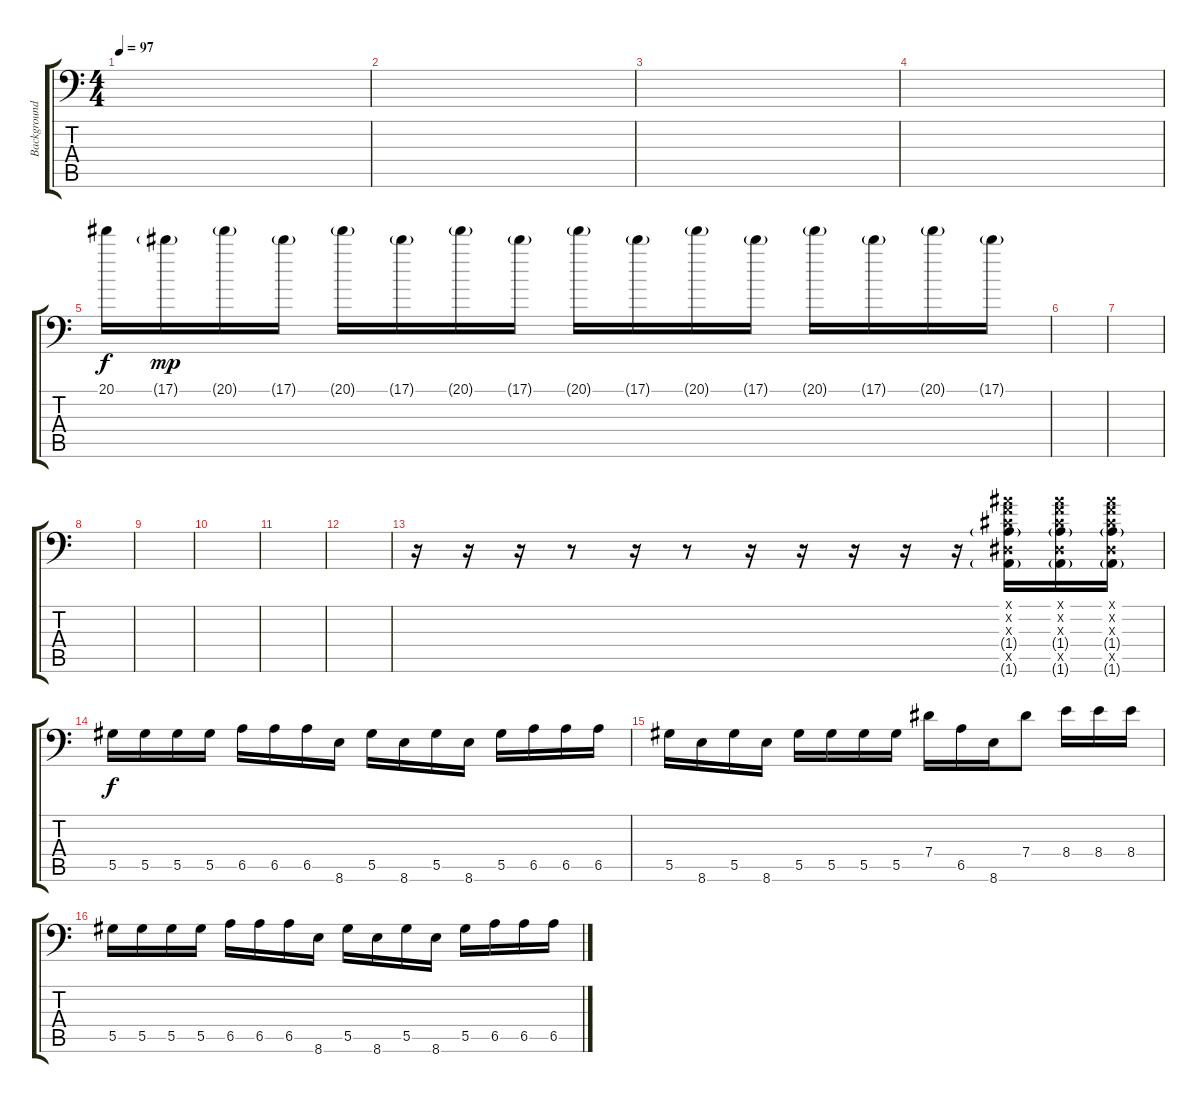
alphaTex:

\track ("Background Melodies" "Background") {instrument distortionguitar}
\staff {score tabs}
\tuning (Bb3 F3 Db3 Ab2 Eb2 Ab1) {hide}
\ts (4 4)
\tempo 97
\clef f4
\ks c
|
|
|
|
20.1.16 17.1{g}.16{dy mp} 20.1{g}.16 17.1{g}.16 20.1{g}.16 17.1{g}.16 20.1{g}.16 17.1{g}.16 20.1{g}.16 17.1{g}.16 20.1{g}.16 17.1{g}.16 20.1{g}.16 17.1{g}.16 20.1{g}.16 17.1{g}.16 |
|
|
|
|
|
|
|
r.16 r.16 r.16 r.8 r.16 r.8 r.16 r.16 r.16 r.16 r.16 (0.1{x} 0.2{x} 0.3{x} 1.4{g} 0.5{x} 1.6{g}).16 (0.1{x} 0.2{x} 0.3{x} 1.4{g} 0.5{x} 1.6{g}).16 (0.1{x} 0.2{x} 0.3{x} 1.4{g} 0.5{x} 1.6{g}).16 |
5.5.16{dy f} 5.5.16 5.5.16 5.5.16 6.5.16 6.5.16 6.5.16 8.6.16 5.5.16 8.6.16 5.5.16 8.6.16 5.5.16 6.5.16 6.5.16 6.5.16 |
5.5.16 8.6.16 5.5.16 8.6.16 5.5.16 5.5.16 5.5.16 5.5.16 7.4.16 6.5.16 8.6.16 7.4.8 8.4.16 8.4.16 8.4.16 |
5.5.16 5.5.16 5.5.16 5.5.16 6.5.16 6.5.16 6.5.16 8.6.16 5.5.16 8.6.16 5.5.16 8.6.16 5.5.16 6.5.16 6.5.16 6.5.16
